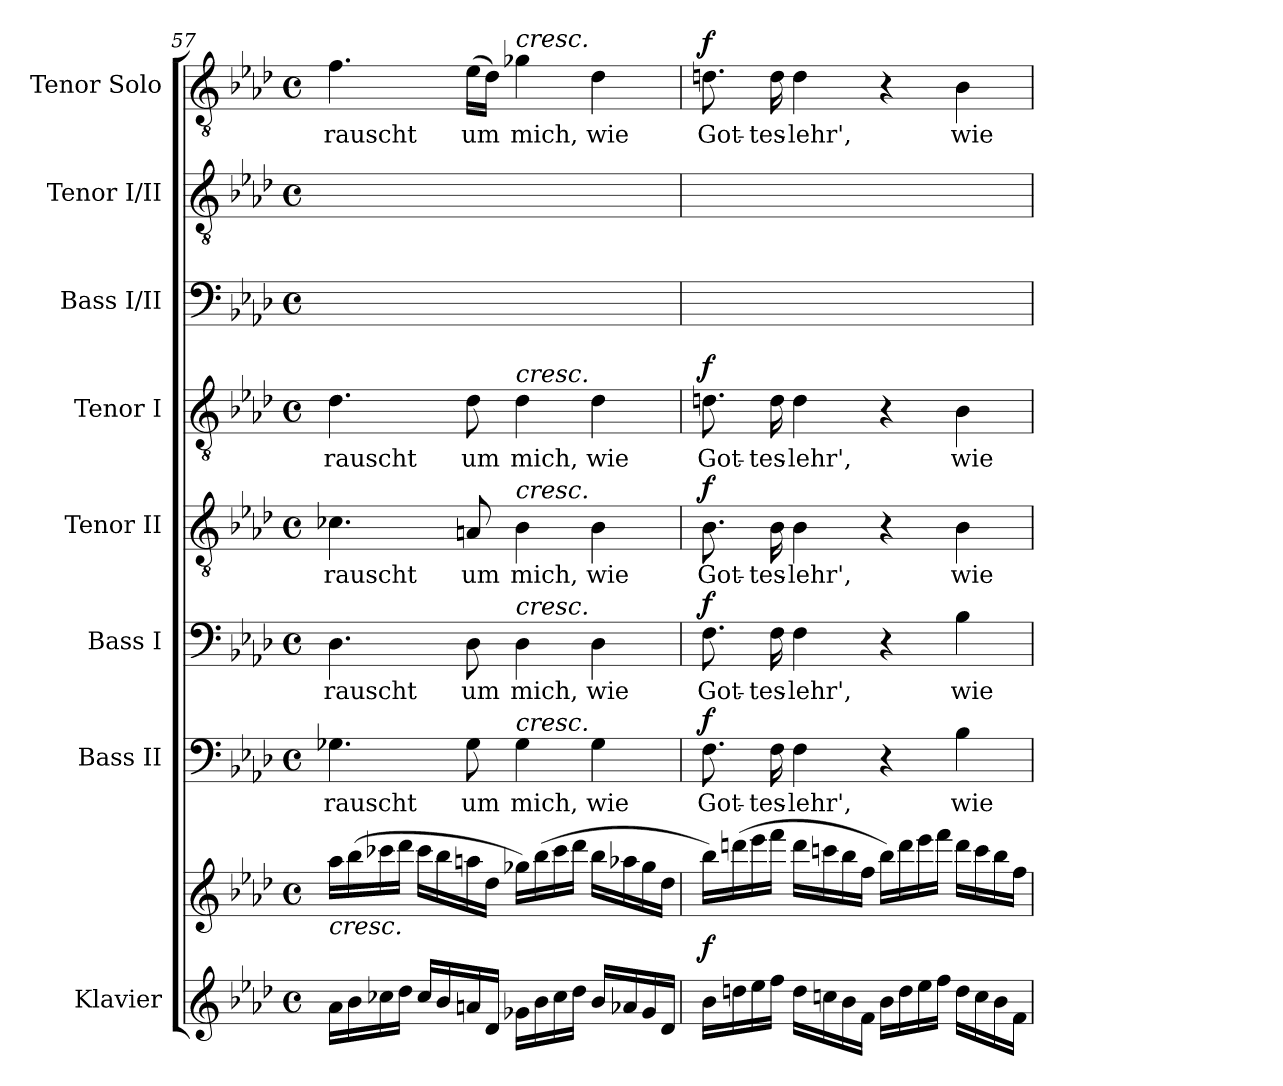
**kern	**kern	**dynam	**kern	**text	**dynam	**kern	**text	**dynam	**kern	**text	**dynam	**kern	**text	**dynam	**kern	**text	**kern	**text	**kern	**text	**dynam
*part8	*part8	*part8	*part7	*part7	*part7	*part6	*part6	*part6	*part5	*part5	*part5	*part4	*part4	*part4	*part3	*part3	*part2	*part2	*part1	*part1	*part1
*staff9	*staff8	*staff8/9	*staff7	*staff7	*staff7	*staff6	*staff6	*staff6	*staff5	*staff5	*staff5	*staff4	*staff4	*staff4	*staff3	*staff3	*staff2	*staff2	*staff1	*staff1	*staff1
*I"Klavier	*	*	*I"Bass II	*	*	*I"Bass I	*	*	*I"Tenor II	*	*	*I"Tenor I	*	*	*I"Bass I/II	*	*I"Tenor I/II	*	*I"Tenor Solo	*	*
*I'Klav.	*	*	*I'B.	*	*	*I'B.	*	*	*I'T.	*	*	*I'T.	*	*	*I'B.	*	*I'T.	*	*I'T. Solo	*	*
!!LO:LB:g=z
*clefG2	*clefG2	*	*clefF4	*	*	*clefF4	*	*	*clefGv2	*	*	*clefGv2	*	*	*clefF4	*	*clefGv2	*	*clefGv2	*	*
*	*	*	*	*	*	*	*	*	*ITrd7c12	*	*	*ITrd7c12	*	*	*	*	*ITrd7c12	*	*ITrd7c12	*	*
*k[b-e-a-d-]	*k[b-e-a-d-]	*	*k[b-e-a-d-]	*	*	*k[b-e-a-d-]	*	*	*k[b-e-a-d-]	*	*	*k[b-e-a-d-]	*	*	*k[b-e-a-d-]	*	*k[b-e-a-d-]	*	*k[b-e-a-d-]	*	*
*A-:	*A-:	*	*A-:	*	*	*A-:	*	*	*A-:	*	*	*A-:	*	*	*A-:	*	*A-:	*	*A-:	*	*
*M4/4	*M4/4	*	*M4/4	*	*	*M4/4	*	*	*M4/4	*	*	*M4/4	*	*	*M4/4	*	*M4/4	*	*M4/4	*	*
*met(c)	*met(c)	*	*met(c)	*	*	*met(c)	*	*	*met(c)	*	*	*met(c)	*	*	*met(c)	*	*met(c)	*	*met(c)	*	*
=57	=57	=57	=57	=57	=57	=57	=57	=57	=57	=57	=57	=57	=57	=57	=57	=57	=57	=57	=57	=57	=57
!	!	!	!	!LO:LY:b:color=#000000	!	!	!	!	!	!	!	!	!	!	!	!	!	!	!	!	!
!	!	!	!	!	!	!	!LO:LY:b:color=#000000	!	!	!	!	!	!	!	!	!	!	!	!	!	!
!	!	!	!	!	!	!	!	!	!	!LO:LY:b:color=#000000	!	!	!	!	!	!	!	!	!	!	!
!	!	!	!	!	!	!	!	!	!	!	!	!	!LO:LY:b:color=#000000	!	!	!	!	!	!	!	!
!	!	!	!	!	!	!	!	!	!	!	!	!	!	!	!	!LO:LY:b:color=#000000	!	!	!	!	!
*	*	*	*	*	*	*	*	*	*	*	*	*	*	*	*^	*	*	*	*	*	*
!	!	!	!	!	!	!	!	!	!	!	!	!	!	!	!	!	!	!	!LO:LY:b:color=#000000	!	!	!
*	*	*	*	*	*	*	*	*	*	*	*	*	*	*	*	*	*	*^	*	*	*	*
!	!LO:TX:b:i:t=cresc.	!	!	!	!	!	!	!	!	!	!	!	!	!	!	!	!	!	!	!	!	!	!
!	!	!	!	!	!	!	!	!	!	!	!	!	!	!	!	!	!	!	!	!	!	!LO:LY:b:color=#000000	!
16a-i\LL	16aa-i\LL	.	4.G-Xi\	rauscht	.	4.D-i\	rauscht	.	4.C-Xi\	rauscht	.	4.D-i\	rauscht	.	4.D-i/yy	4.G-Xi\yy	rauscht	4.D-i/yy	4.C-Xi\yy	rauscht	4.Fi\	rauscht	.
16b-i\	(16bb-i\	.	.	.	.	.	.	.	.	.	.	.	.	.	.	.	.	.	.	.	.	.	.
16cc-Xi\	16ccc-Xi\	.	.	.	.	.	.	.	.	.	.	.	.	.	.	.	.	.	.	.	.	.	.
16dd-i\JJ	16ddd-i\JJ	.	.	.	.	.	.	.	.	.	.	.	.	.	.	.	.	.	.	.	.	.	.
16cc-i/LL	16ccc-i\LL	.	.	.	.	.	.	.	.	.	.	.	.	.	.	.	.	.	.	.	.	.	.
16b-i/	16bb-i\	.	.	.	.	.	.	.	.	.	.	.	.	.	.	.	.	.	.	.	.	.	.
!	!	!	!	!LO:LY:b:color=#000000	!	!	!	!	!	!	!	!	!	!	!	!	!	!	!	!	!	!	!
!	!	!	!	!	!	!	!LO:LY:b:color=#000000	!	!	!	!	!	!	!	!	!	!	!	!	!	!	!	!
!	!	!	!	!	!	!	!	!	!	!LO:LY:b:color=#000000	!	!	!	!	!	!	!	!	!	!	!	!	!
!	!	!	!	!	!	!	!	!	!	!	!	!	!LO:LY:b:color=#000000	!	!	!	!	!	!	!	!	!	!
!	!	!	!	!	!	!	!	!	!	!	!	!	!	!	!	!	!LO:LY:b:color=#000000	!	!	!	!	!	!
!	!	!	!	!	!	!	!	!	!	!	!	!	!	!	!	!	!	!	!	!LO:LY:b:color=#000000	!	!	!
!	!	!	!	!	!	!	!	!	!	!	!	!	!	!	!	!	!	!	!	!	!	!LO:LY:b:color=#000000	!
16ani/	16aani\	.	8G-i\	um	.	8D-i\	um	.	8AAni/	um	.	8D-i\	um	.	8D-i/yy	8G-i\yy	um	8D-i/yy	8AAni\yy	um	(16E-i\LL	um	.
16d-i/JJ	16dd-i\JJ	.	.	.	.	.	.	.	.	.	.	.	.	.	.	.	.	.	.	.	16D-i\JJ)	.	.
!	!	!	!	!LO:LY:b:color=#000000	!	!	!	!	!	!	!	!	!	!	!	!	!	!	!	!	!	!	!
!	!	!	!	!	!	!	!LO:LY:b:color=#000000	!	!	!	!	!	!	!	!	!	!	!	!	!	!	!	!
!	!	!	!	!	!	!	!	!	!	!LO:LY:b:color=#000000	!	!	!	!	!	!	!	!	!	!	!	!	!
!	!	!	!	!	!	!	!	!	!	!	!	!	!LO:LY:b:color=#000000	!	!	!	!	!	!	!	!	!	!
!	!	!	!	!	!	!	!	!	!	!	!	!	!	!	!	!	!LO:LY:b:color=#000000	!	!	!	!	!	!
!	!	!	!	!	!	!	!	!	!	!	!	!	!	!	!	!	!	!	!	!LO:LY:b:color=#000000	!	!	!
!	!	!	!	!	!	!	!	!	!	!	!	!	!	!	!	!	!	!	!	!	!LO:TX:a:i:t=cresc.	!	!
!	!	!	!	!	!	!	!	!	!	!	!	!LO:TX:a:i:t=cresc.	!	!	!	!	!	!	!	!	!	!	!
!	!	!	!	!	!	!	!	!	!LO:TX:a:i:t=cresc.	!	!	!	!	!	!	!	!	!	!	!	!	!	!
!	!	!	!	!	!	!LO:TX:a:i:t=cresc.	!	!	!	!	!	!	!	!	!	!	!	!	!	!	!	!	!
!	!	!	!LO:TX:a:i:t=cresc.	!	!	!	!	!	!	!	!	!	!	!	!	!	!	!	!	!	!	!	!
!	!	!	!	!	!	!	!	!	!	!	!	!	!	!	!	!	!	!	!	!	!	!LO:LY:b:color=#000000	!
16g-Xi\LL	16gg-Xi\LL)	.	4G-i\	mich,	.	4D-i\	mich,	.	4BB-i\	mich,	.	4D-i\	mich,	.	4D-i/yy	4G-i\yy	mich,	4D-i/yy	4BB-i\yy	mich,	4G-Xi\	mich,	.
16b-i\	(16bb-i\	.	.	.	.	.	.	.	.	.	.	.	.	.	.	.	.	.	.	.	.	.	.
16cc-i\	16ccc-i\	.	.	.	.	.	.	.	.	.	.	.	.	.	.	.	.	.	.	.	.	.	.
16dd-i\JJ	16ddd-i\JJ	.	.	.	.	.	.	.	.	.	.	.	.	.	.	.	.	.	.	.	.	.	.
!	!	!	!	!LO:LY:b:color=#000000	!	!	!	!	!	!	!	!	!	!	!	!	!	!	!	!	!	!	!
!	!	!	!	!	!	!	!LO:LY:b:color=#000000	!	!	!	!	!	!	!	!	!	!	!	!	!	!	!	!
!	!	!	!	!	!	!	!	!	!	!LO:LY:b:color=#000000	!	!	!	!	!	!	!	!	!	!	!	!	!
!	!	!	!	!	!	!	!	!	!	!	!	!	!LO:LY:b:color=#000000	!	!	!	!	!	!	!	!	!	!
!	!	!	!	!	!	!	!	!	!	!	!	!	!	!	!	!	!LO:LY:b:color=#000000	!	!	!	!	!	!
!	!	!	!	!	!	!	!	!	!	!	!	!	!	!	!	!	!	!	!	!LO:LY:b:color=#000000	!	!	!
!	!	!	!	!	!	!	!	!	!	!	!	!	!	!	!	!	!	!	!	!	!	!LO:LY:b:color=#000000	!
16b-i/LL	16bb-i\LL	.	4G-i\	wie	.	4D-i\	wie	.	4BB-i\	wie	.	4D-i\	wie	.	4D-i/yy	4G-i\yy	wie	4D-i/yy	4BB-i\yy	wie	4D-i\	wie	.
16a-Xi/	16aa-Xi\	.	.	.	.	.	.	.	.	.	.	.	.	.	.	.	.	.	.	.	.	.	.
16g-i/	16gg-i\	.	.	.	.	.	.	.	.	.	.	.	.	.	.	.	.	.	.	.	.	.	.
16d-i/JJ	16dd-i\JJ	.	.	.	.	.	.	.	.	.	.	.	.	.	.	.	.	.	.	.	.	.	.
=58	=58	=58	=58	=58	=58	=58	=58	=58	=58	=58	=58	=58	=58	=58	=58	=58	=58	=58	=58	=58	=58	=58	=58
!	!	!	!	!LO:LY:b:color=#000000	!	!	!	!	!	!	!	!	!	!	!	!	!	!	!	!	!	!	!
!	!	!	!	!	!	!	!LO:LY:b:color=#000000	!	!	!	!	!	!	!	!	!	!	!	!	!	!	!	!
!	!	!	!	!	!	!	!	!	!	!LO:LY:b:color=#000000	!	!	!	!	!	!	!	!	!	!	!	!	!
!	!	!	!	!	!	!	!	!	!	!	!	!	!LO:LY:b:color=#000000	!	!	!	!	!	!	!	!	!	!
!	!	!	!	!	!	!	!	!	!	!	!	!	!	!	!	!	!LO:LY:b:color=#000000	!	!	!	!	!	!
!	!	!	!	!	!	!	!	!	!	!	!	!	!	!	!	!	!	!	!	!LO:LY:b:color=#000000	!	!	!
!	!	!	!	!	!	!	!	!	!	!	!	!	!	!	!	!	!	!	!	!	!	!LO:LY:b:color=#000000	!
16b-i\LL	16bb-i\LL)	f	8.Fi\	Got-	f	8.Fi\	Got-	f	8.BB-i\	Got-	f	8.Dni\	Got-	f	8.Fi\yy	8.Fi\yy	Got-	8.Dni\yy	8.BB-i\yy	Got-	8.Dni\	Got-	f
16ddni\	(16dddni\	.	.	.	.	.	.	.	.	.	.	.	.	.	.	.	.	.	.	.	.	.	.
16ee-i\	16eee-i\	.	.	.	.	.	.	.	.	.	.	.	.	.	.	.	.	.	.	.	.	.	.
!	!	!	!	!LO:LY:b:color=#000000	!	!	!	!	!	!	!	!	!	!	!	!	!	!	!	!	!	!	!
!	!	!	!	!	!	!	!LO:LY:b:color=#000000	!	!	!	!	!	!	!	!	!	!	!	!	!	!	!	!
!	!	!	!	!	!	!	!	!	!	!LO:LY:b:color=#000000	!	!	!	!	!	!	!	!	!	!	!	!	!
!	!	!	!	!	!	!	!	!	!	!	!	!	!LO:LY:b:color=#000000	!	!	!	!	!	!	!	!	!	!
!	!	!	!	!	!	!	!	!	!	!	!	!	!	!	!	!	!LO:LY:b:color=#000000	!	!	!	!	!	!
!	!	!	!	!	!	!	!	!	!	!	!	!	!	!	!	!	!	!	!	!LO:LY:b:color=#000000	!	!	!
!	!	!	!	!	!	!	!	!	!	!	!	!	!	!	!	!	!	!	!	!	!	!LO:LY:b:color=#000000	!
16ffi\JJ	16fffi\JJ	.	16Fi\	-tes-	.	16Fi\	-tes-	.	16BB-i\	-tes-	.	16Di\	-tes-	.	16Fi\yy	16Fi\yy	-tes-	16Di\yy	16BB-i\yy	-tes-	16Di\	-tes-	.
!	!	!	!	!LO:LY:b:color=#000000	!	!	!	!	!	!	!	!	!	!	!	!	!	!	!	!	!	!	!
!	!	!	!	!	!	!	!LO:LY:b:color=#000000	!	!	!	!	!	!	!	!	!	!	!	!	!	!	!	!
!	!	!	!	!	!	!	!	!	!	!LO:LY:b:color=#000000	!	!	!	!	!	!	!	!	!	!	!	!	!
!	!	!	!	!	!	!	!	!	!	!	!	!	!LO:LY:b:color=#000000	!	!	!	!	!	!	!	!	!	!
!	!	!	!	!	!	!	!	!	!	!	!	!	!	!	!	!	!LO:LY:b:color=#000000	!	!	!	!	!	!
!	!	!	!	!	!	!	!	!	!	!	!	!	!	!	!	!	!	!	!	!LO:LY:b:color=#000000	!	!	!
!	!	!	!	!	!	!	!	!	!	!	!	!	!	!	!	!	!	!	!	!	!	!LO:LY:b:color=#000000	!
16ddi\LL	16dddi\LL	.	4Fi\	-lehr',	.	4Fi\	-lehr',	.	4BB-i\	-lehr',	.	4Di\	-lehr',	.	4Fi/yy	4Fi\yy	-lehr',	4Di/yy	4BB-i\yy	-lehr',	4Di\	-lehr',	.
16ccni\	16cccni\	.	.	.	.	.	.	.	.	.	.	.	.	.	.	.	.	.	.	.	.	.	.
16b-i\	16bb-i\	.	.	.	.	.	.	.	.	.	.	.	.	.	.	.	.	.	.	.	.	.	.
16fi\JJ	16ffi\JJ	.	.	.	.	.	.	.	.	.	.	.	.	.	.	.	.	.	.	.	.	.	.
16b-i\LL	16bb-i\LL)	.	4r	.	.	4r	.	.	4r	.	.	4r	.	.	4ryy	4ryy	.	4ryy	4ryy	.	4r	.	.
16ddi\	16dddi\	.	.	.	.	.	.	.	.	.	.	.	.	.	.	.	.	.	.	.	.	.	.
16ee-i\	16eee-i\	.	.	.	.	.	.	.	.	.	.	.	.	.	.	.	.	.	.	.	.	.	.
16ffi\JJ	16fffi\JJ	.	.	.	.	.	.	.	.	.	.	.	.	.	.	.	.	.	.	.	.	.	.
!	!	!	!	!LO:LY:b:color=#000000	!	!	!	!	!	!	!	!	!	!	!	!	!	!	!	!	!	!	!
!	!	!	!	!	!	!	!LO:LY:b:color=#000000	!	!	!	!	!	!	!	!	!	!	!	!	!	!	!	!
!	!	!	!	!	!	!	!	!	!	!LO:LY:b:color=#000000	!	!	!	!	!	!	!	!	!	!	!	!	!
!	!	!	!	!	!	!	!	!	!	!	!	!	!LO:LY:b:color=#000000	!	!	!	!	!	!	!	!	!	!
!	!	!	!	!	!	!	!	!	!	!	!	!	!	!	!	!	!LO:LY:b:color=#000000	!	!	!	!	!	!
!	!	!	!	!	!	!	!	!	!	!	!	!	!	!	!	!	!	!	!	!LO:LY:b:color=#000000	!	!	!
!	!	!	!	!	!	!	!	!	!	!	!	!	!	!	!	!	!	!	!	!	!	!LO:LY:b:color=#000000	!
16ddi\LL	16dddi\LL	.	4B-i\	wie	.	4B-i\	wie	.	4BB-i\	wie	.	4BB-i\	wie	.	4B-i/yy	4B-i\yy	wie	4BB-i/yy	4BB-i\yy	wie	4BB-i\	wie	.
16cci\	16ccci\	.	.	.	.	.	.	.	.	.	.	.	.	.	.	.	.	.	.	.	.	.	.
16b-i\	16bb-i\	.	.	.	.	.	.	.	.	.	.	.	.	.	.	.	.	.	.	.	.	.	.
16fi\JJ	16ffi\JJ	.	.	.	.	.	.	.	.	.	.	.	.	.	.	.	.	.	.	.	.	.	.
*	*	*	*	*	*	*	*	*	*	*	*	*	*	*	*v	*v	*	*	*	*	*	*	*
*	*	*	*	*	*	*	*	*	*	*	*	*	*	*	*	*	*v	*v	*	*	*	*
=	=	=	=	=	=	=	=	=	=	=	=	=	=	=	=	=	=	=	=	=	=
*-	*-	*-	*-	*-	*-	*-	*-	*-	*-	*-	*-	*-	*-	*-	*-	*-	*-	*-	*-	*-	*-
